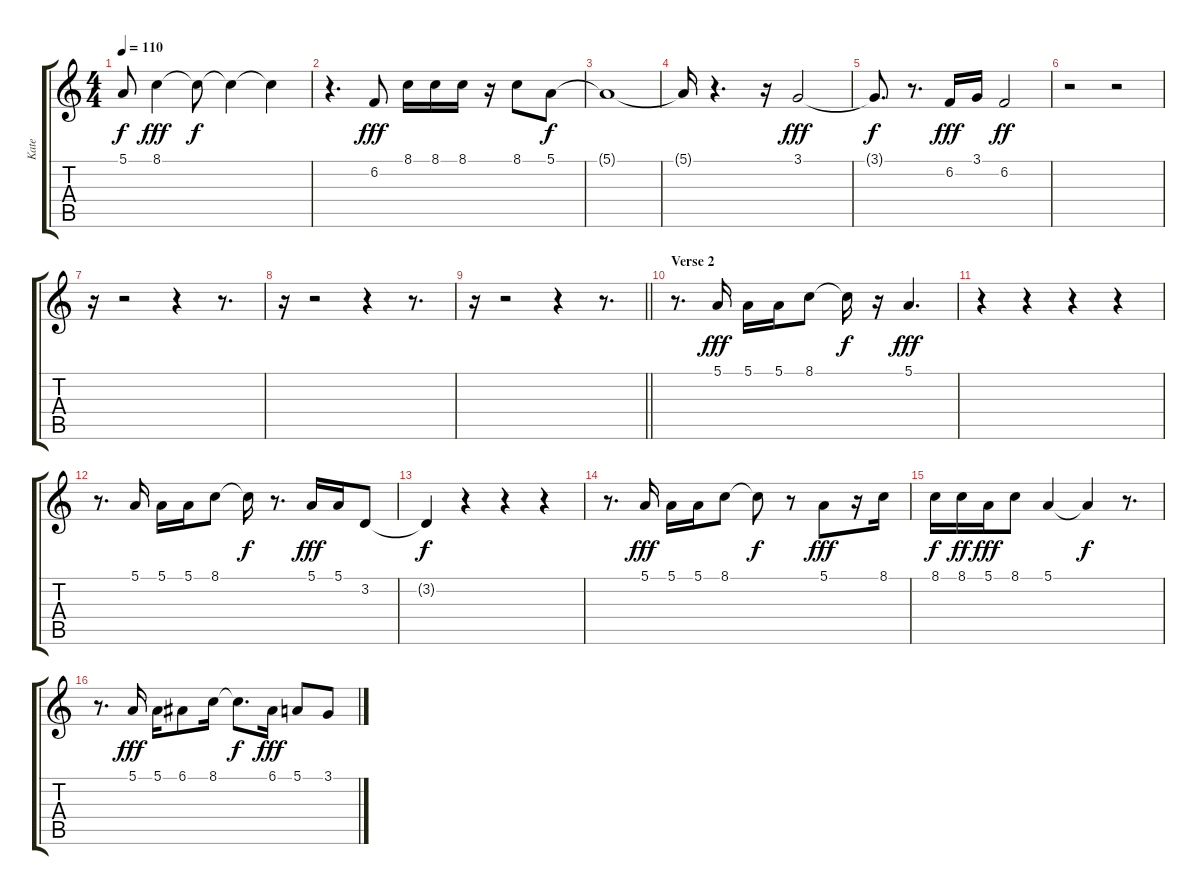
\track ("Kate " "Kate ") {instrument fx5brightness}
\staff {score tabs}
\tuning (E4 B3 G3 D3 A2 E2) {hide}
\ts (4 4)
\tempo 110
\clef g2
\ks c
5.1{t}.8{dy f} 8.1.4{dy fff} 8.1{t}.8{dy f} 8.1{t}.4 8.1{t}.4 |
r.4{d} 6.2.8{dy fff} 8.1.16 8.1.16 8.1.16 r.16 8.1.8 5.1.8{dy f} |
5.1{t}.1 |
5.1{t}.16 r.4{d} r.16 3.1.2{dy fff} |
3.1{t}.8{d dy f} r.8{d} 6.2.16{dy fff} 3.1.16 6.2.2{dy ff} |
r.2 r.2 |
r.16 r.2 r.4 r.8{d} |
r.16 r.2 r.4 r.8{d} |
\barLineRight lightlight
r.16 r.2 r.4 r.8{d} |
\section ("" "Verse 2")
r.8{d} 5.1.16{dy fff} 5.1.16 5.1.16 8.1.8 8.1{t}.16{dy f} r.16 5.1.4{d dy fff} |
r.4 r.4 r.4 r.4 |
r.8{d} 5.1.16 5.1.16 5.1.16 8.1.8 8.1{t}.16{dy f} r.8{d} 5.1.16{dy fff} 5.1.16 3.2.8 |
3.2{t}.4{dy f} r.4 r.4 r.4 |
r.8{d} 5.1.16{dy fff} 5.1.16 5.1.16 8.1.8 8.1{t}.8{dy f} r.8 5.1.8{dy fff} r.16 8.1.16 |
8.1.16{dy f} 8.1.16{dy ff} 5.1.16{dy fff} 8.1.8 5.1.4 5.1{t}.4{dy f} r.8{d} |
r.8{d} 5.1.16{dy fff} 5.1.16 6.1.8 8.1.16 8.1{t}.8{d dy f} 6.1.16{dy fff} 5.1.8 3.1.8
